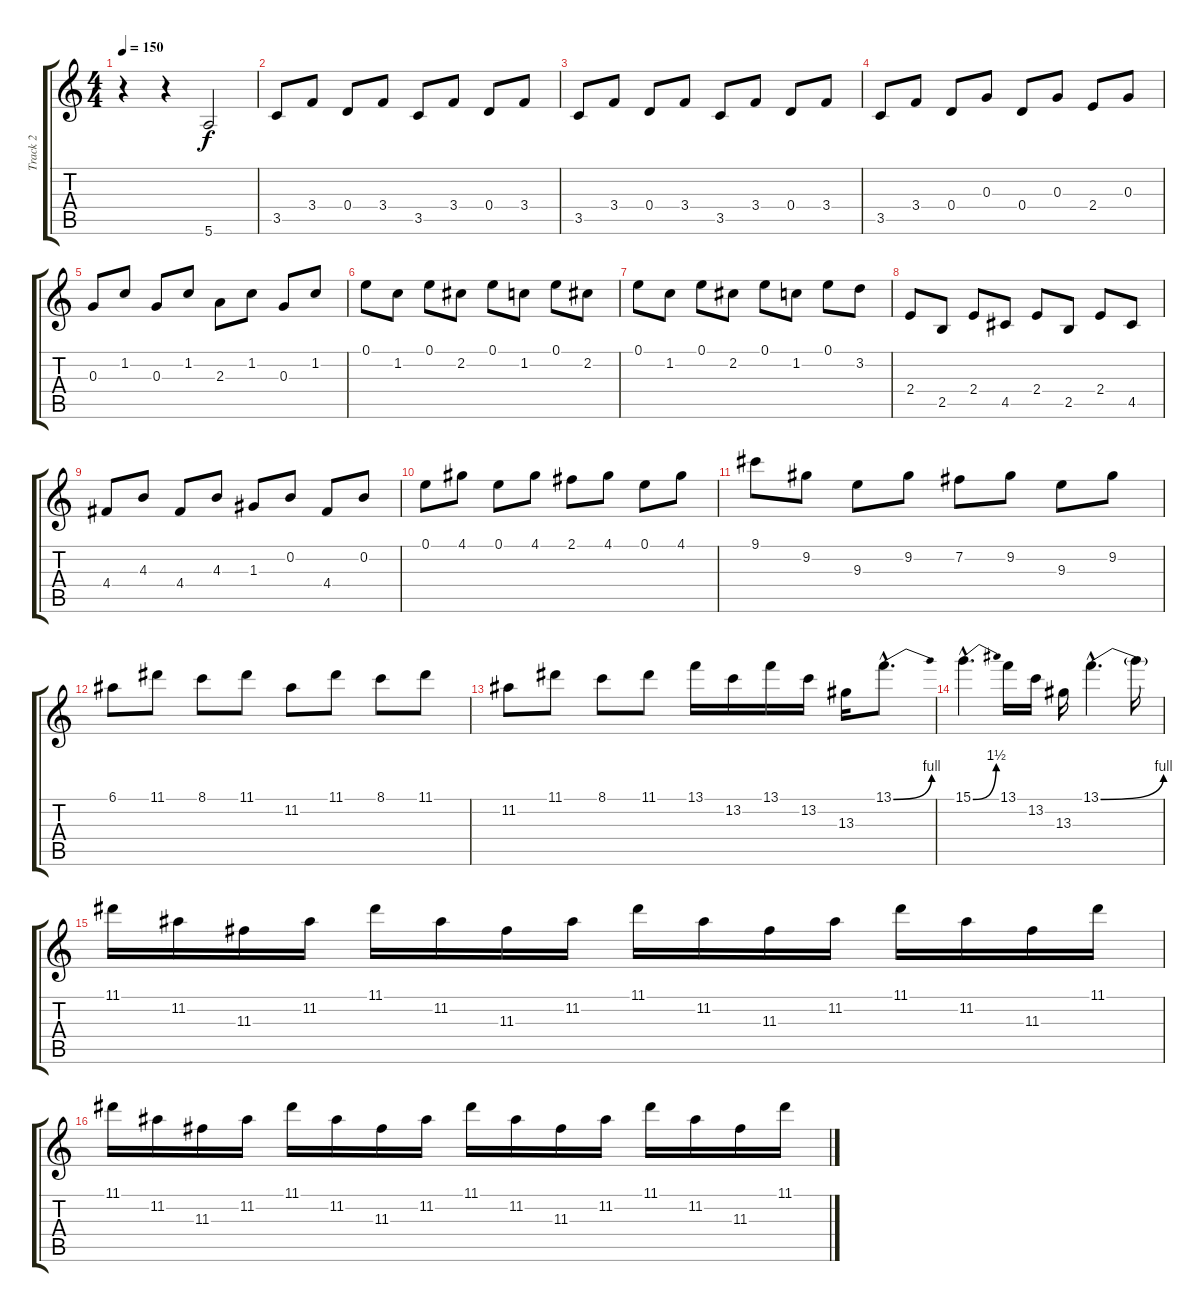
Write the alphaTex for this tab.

\track ("Track 2" "Track 2") {instrument overdrivenguitar}
\staff {score tabs}
\tuning (E4 B3 G3 D3 A2 E2) {hide}
\ts (4 4)
\tempo 150
\clef g2
\ks c
r.4{dy f instrument overdrivenguitar} r.4 5.6.2 |
3.5.8 3.4.8 0.4.8 3.4.8 3.5.8 3.4.8 0.4.8 3.4.8 |
3.5.8 3.4.8 0.4.8 3.4.8 3.5.8 3.4.8 0.4.8 3.4.8 |
3.5.8 3.4.8 0.4.8 0.3.8 0.4.8 0.3.8 2.4.8 0.3.8 |
0.3.8 1.2.8 0.3.8 1.2.8 2.3.8 1.2.8 0.3.8 1.2.8 |
0.1.8 1.2.8 0.1.8 2.2.8 0.1.8 1.2.8 0.1.8 2.2.8 |
0.1.8 1.2.8 0.1.8 2.2.8 0.1.8 1.2.8 0.1.8 3.2.8 |
2.4.8 2.5.8 2.4.8 4.5.8 2.4.8 2.5.8 2.4.8 4.5.8 |
4.4.8 4.3.8 4.4.8 4.3.8 1.3.8 0.2.8 4.4.8 0.2.8 |
0.1.8 4.1.8 0.1.8 4.1.8 2.1.8 4.1.8 0.1.8 4.1.8 |
9.1.8 9.2.8 9.3.8 9.2.8 7.2.8 9.2.8 9.3.8 9.2.8 |
6.1.8 11.1.8 8.1.8 11.1.8 11.2.8 11.1.8 8.1.8 11.1.8 |
11.2.8 11.1.8 8.1.8 11.1.8 13.1.16 13.2.16 13.1.16 13.2.16 13.3.16 13.1{be (bend 0 0 60 4) hac}.8{d} |
15.1{be (bend 0 0 60 6) hac}.4{d} 13.1.16 13.2.16 13.3.16 13.1{be (bend 0 0 60 4) hac}.4{d} 13.1{t}.16 |
11.1.16 11.2.16 11.3.16 11.2.16 11.1.16 11.2.16 11.3.16 11.2.16 11.1.16 11.2.16 11.3.16 11.2.16 11.1.16 11.2.16 11.3.16 11.1.16 |
11.1.16 11.2.16 11.3.16 11.2.16 11.1.16 11.2.16 11.3.16 11.2.16 11.1.16 11.2.16 11.3.16 11.2.16 11.1.16 11.2.16 11.3.16 11.1.16
